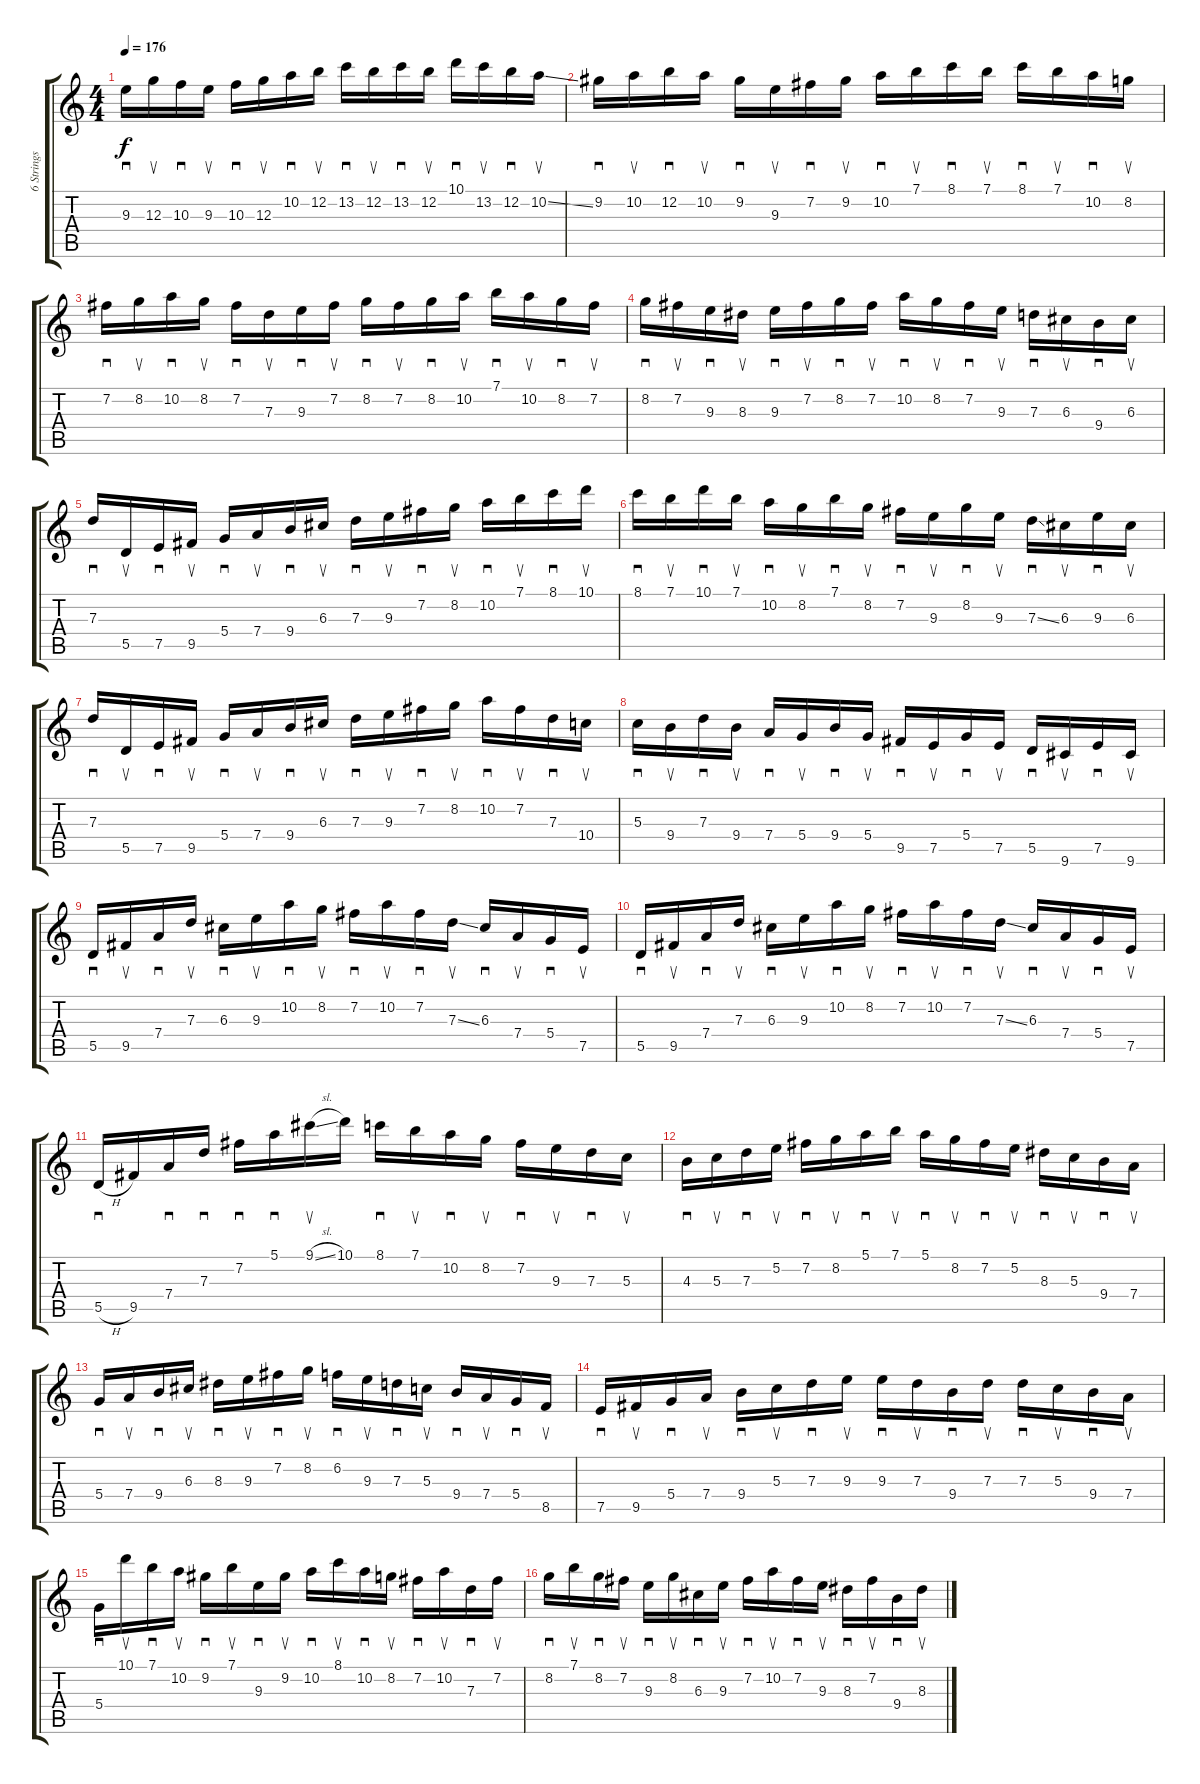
\track ("6 Strings version" "6 Strings ") {mute instrument overdrivenguitar}
\staff {score tabs}
\tuning (E4 B3 G3 D3 A2 E2) {hide}
\ts (4 4)
\tempo 176
\clef g2
\ks c
9.3.16{sd dy f} 12.3.16{su} 10.3.16{sd} 9.3.16{su} 10.3.16{sd} 12.3.16{su} 10.2.16{sd} 12.2.16{su} 13.2.16{sd} 12.2.16{su} 13.2.16{sd} 12.2.16{su} 10.1.16{sd} 13.2.16{su} 12.2.16{sd} 10.2{ss}.16{su} |
9.2.16{sd} 10.2.16{su} 12.2.16{sd} 10.2.16{su} 9.2.16{sd} 9.3.16{su} 7.2.16{sd} 9.2.16{su} 10.2.16{sd} 7.1.16{su} 8.1.16{sd} 7.1.16{su} 8.1.16{sd} 7.1.16{su} 10.2.16{sd} 8.2.16{su} |
7.2.16{sd} 8.2.16{su} 10.2.16{sd} 8.2.16{su} 7.2.16{sd} 7.3.16{su} 9.3.16{sd} 7.2.16{su} 8.2.16{sd} 7.2.16{su} 8.2.16{sd} 10.2.16{su} 7.1.16{sd} 10.2.16{su} 8.2.16{sd} 7.2.16{su} |
8.2.16{sd} 7.2.16{su} 9.3.16{sd} 8.3.16{su} 9.3.16{sd} 7.2.16{su} 8.2.16{sd} 7.2.16{su} 10.2.16{sd} 8.2.16{su} 7.2.16{sd} 9.3.16{su} 7.3.16{sd} 6.3.16{su} 9.4.16{sd} 6.3.16{su} |
7.3.16{sd} 5.5.16{su} 7.5.16{sd} 9.5.16{su} 5.4.16{sd} 7.4.16{su} 9.4.16{sd} 6.3.16{su} 7.3.16{sd} 9.3.16{su} 7.2.16{sd} 8.2.16{su} 10.2.16{sd} 7.1.16{su} 8.1.16{sd} 10.1.16{su} |
8.1.16{sd} 7.1.16{su} 10.1.16{sd} 7.1.16{su} 10.2.16{sd} 8.2.16{su} 7.1.16{sd} 8.2.16{su} 7.2.16{sd} 9.3.16{su} 8.2.16{sd} 9.3.16{su} 7.3{ss}.16{sd} 6.3.16{su} 9.3.16{sd} 6.3.16{su} |
7.3.16{sd} 5.5.16{su} 7.5.16{sd} 9.5.16{su} 5.4.16{sd} 7.4.16{su} 9.4.16{sd} 6.3.16{su} 7.3.16{sd} 9.3.16{su} 7.2.16{sd} 8.2.16{su} 10.2.16{sd} 7.2.16{su} 7.3.16{sd} 10.4.16{su} |
5.3.16{sd} 9.4.16{su} 7.3.16{sd} 9.4.16{su} 7.4.16{sd} 5.4.16{su} 9.4.16{sd} 5.4.16{su} 9.5.16{sd} 7.5.16{su} 5.4.16{sd} 7.5.16{su} 5.5.16{sd} 9.6.16{su} 7.5.16{sd} 9.6.16{su} |
5.5.16{sd} 9.5.16{su} 7.4.16{sd} 7.3.16{su} 6.3.16{sd} 9.3.16{su} 10.2.16{sd} 8.2.16{su} 7.2.16{sd} 10.2.16{su} 7.2.16{sd} 7.3{ss}.16{su} 6.3.16{sd} 7.4.16{su} 5.4.16{sd} 7.5.16{su} |
5.5.16{sd} 9.5.16{su} 7.4.16{sd} 7.3.16{su} 6.3.16{sd} 9.3.16{su} 10.2.16{sd} 8.2.16{su} 7.2.16{sd} 10.2.16{su} 7.2.16{sd} 7.3{ss}.16{su} 6.3.16{sd} 7.4.16{su} 5.4.16{sd} 7.5.16{su} |
5.5{h}.16{sd} 9.5.16 7.4.16{sd} 7.3.16{sd} 7.2.16{sd} 5.1.16{sd} 9.1{sl}.16{su} 10.1.16 8.1.16{sd} 7.1.16{su} 10.2.16{sd} 8.2.16{su} 7.2.16{sd} 9.3.16{su} 7.3.16{sd} 5.3.16{su} |
4.3.16{sd} 5.3.16{su} 7.3.16{sd} 5.2.16{su} 7.2.16{sd} 8.2.16{su} 5.1.16{sd} 7.1.16{su} 5.1.16{sd} 8.2.16{su} 7.2.16{sd} 5.2.16{su} 8.3.16{sd} 5.3.16{su} 9.4.16{sd} 7.4.16{su} |
5.4.16{sd} 7.4.16{su} 9.4.16{sd} 6.3.16{su} 8.3.16{sd} 9.3.16{su} 7.2.16{sd} 8.2.16{su} 6.2.16{sd} 9.3.16{su} 7.3.16{sd} 5.3.16{su} 9.4.16{sd} 7.4.16{su} 5.4.16{sd} 8.5.16{su} |
7.5.16{sd} 9.5.16{su} 5.4.16{sd} 7.4.16{su} 9.4.16{sd} 5.3.16{su} 7.3.16{sd} 9.3.16{su} 9.3.16{sd} 7.3.16{su} 9.4.16{sd} 7.3.16{su} 7.3.16{sd} 5.3.16{su} 9.4.16{sd} 7.4.16{su} |
5.4.16{sd} 10.1.16{su} 7.1.16{sd} 10.2.16{su} 9.2.16{sd} 7.1.16{su} 9.3.16{sd} 9.2.16{su} 10.2.16{sd} 8.1.16{su} 10.2.16{sd} 8.2.16{su} 7.2.16{sd} 10.2.16{su} 7.3.16{sd} 7.2.16{su} |
8.2.16{sd} 7.1.16{su} 8.2.16{sd} 7.2.16{su} 9.3.16{sd} 8.2.16{su} 6.3.16{sd} 9.3.16{su} 7.2.16{sd} 10.2.16{su} 7.2.16{sd} 9.3.16{su} 8.3.16{sd} 7.2.16{su} 9.4.16{sd} 8.3.16{su}
